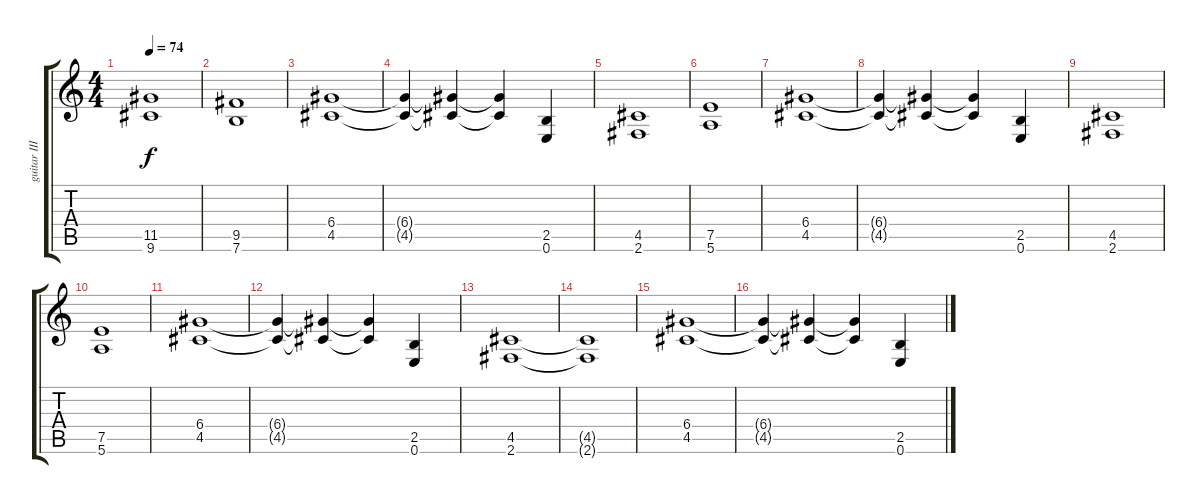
\track ("guitar III" "guitar III") {instrument distortionguitar}
\staff {score tabs}
\tuning (E4 B3 G3 D3 A2 E2) {hide}
\ts (4 4)
\tempo 74
\clef g2
\ks c
(11.5 9.6).1{dy f} |
(9.5 7.6).1 |
(6.4 4.5).1 |
(6.4{t} 4.5{t}).4 (6.4{t} 4.5{t}).4 (6.4{t} 4.5{t}).4 (2.5 0.6).4 |
(4.5 2.6).1 |
(7.5 5.6).1 |
(6.4 4.5).1 |
(6.4{t} 4.5{t}).4 (6.4{t} 4.5{t}).4 (6.4{t} 4.5{t}).4 (2.5 0.6).4 |
(4.5 2.6).1 |
(7.5 5.6).1 |
(6.4 4.5).1 |
(6.4{t} 4.5{t}).4 (6.4{t} 4.5{t}).4 (6.4{t} 4.5{t}).4 (2.5 0.6).4 |
(4.5 2.6).1 |
(4.5{t} 2.6{t}).1 |
(6.4 4.5).1 |
(6.4{t} 4.5{t}).4 (6.4{t} 4.5{t}).4 (6.4{t} 4.5{t}).4 (2.5 0.6).4
